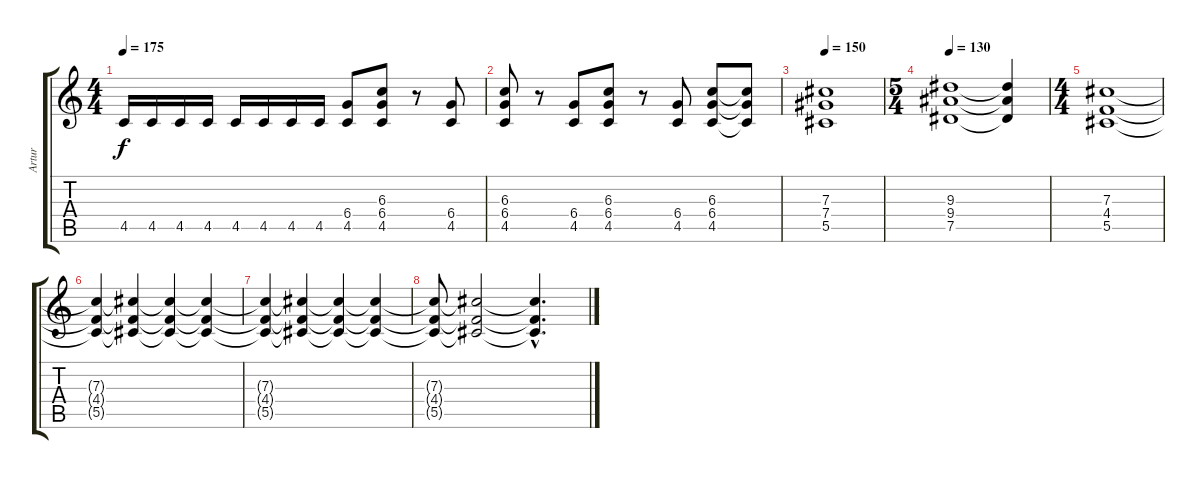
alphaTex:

\track ("Artur" "Artur") {instrument distortionguitar}
\staff {score tabs}
\tuning (Eb4 Bb3 Gb3 Db3 Ab2 Eb2) {hide}
\ts (4 4)
\tempo 175
\clef g2
\ks c
4.5.16{dy f} 4.5.16 4.5.16 4.5.16 4.5.16 4.5.16 4.5.16 4.5.16 (6.4 4.5).8 (6.3 6.4 4.5).8 r.8 (6.4 4.5).8 |
(6.3 6.4 4.5).8 r.8 (6.4 4.5).8 (6.3 6.4 4.5).8 r.8 (6.4 4.5).8 (6.3 6.4 4.5).8 (6.3{t} 6.4{t} 4.5{t}).8 |
\tempo 150
(7.3 7.4 5.5).1 |
\ts (5 4)
\tempo 130
(9.3 9.4 7.5).1 (9.3{t} 9.4{t} 7.5{t}).4 |
\ts (4 4)
(7.3 4.4 5.5).1 |
(7.3{t} 4.4{t} 5.5{t}).4{volume 13} (7.3{t} 4.4{t} 5.5{t}).4{volume 0} (7.3{t} 4.4{t} 5.5{t}).4{volume 13} (7.3{t} 4.4{t} 5.5{t}).4{volume 0} |
(7.3{t} 4.4{t} 5.5{t}).4{volume 13} (7.3{t} 4.4{t} 5.5{t}).4{volume 0} (7.3{t} 4.4{t} 5.5{t}).4{volume 13} (7.3{t} 4.4{t} 5.5{t}).4{volume 0} |
(7.3{t} 4.4{t} 5.5{t}).8{volume 13} (7.3{t} 4.4{t} 5.5{t}).2{volume 6} (7.3{hac t} 4.4{hac t} 5.5{hac t}).4{d}
